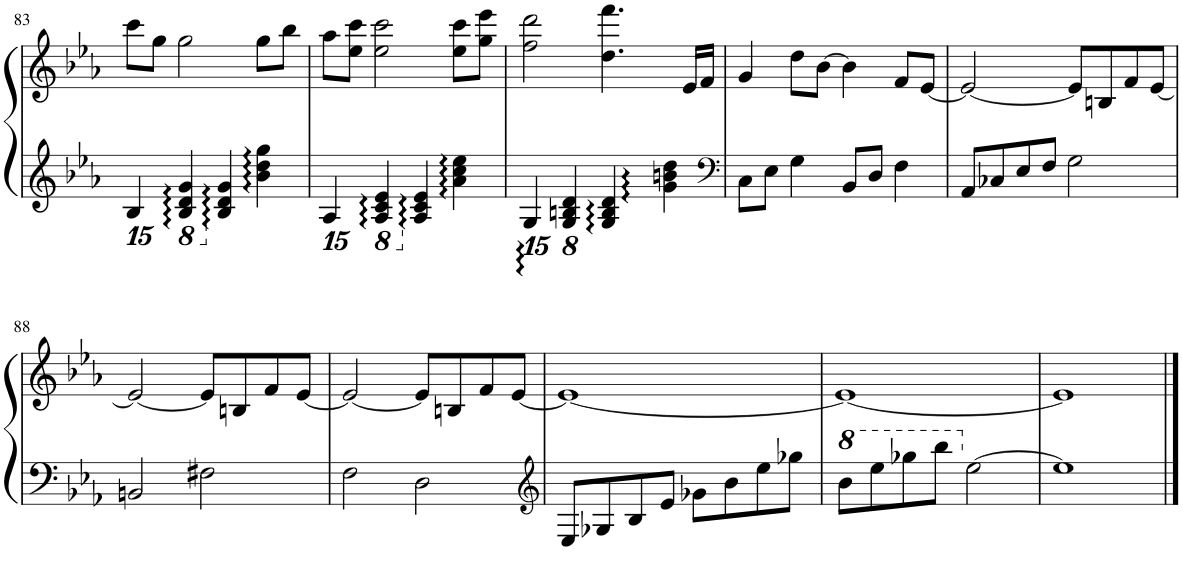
**kern	**kern
*part1	*part1
*staff2	*staff1
*I"Piano	*
*I'Pno.	*
!!LO:PB:g=z
*clefG2	*clefG2
*k[b-e-a-]	*k[b-e-a-]
*M4/4	*M4/4
*15ba	*
=83	=83
4BBB-/	8ccc\L
.	8gg\J
*X15ba	*
*8ba	*
4BB-/ 4D/ 4G/	2gg\
*X8ba	*
4B-/ 4d/ 4g/	.
4b-\ 4dd\ 4gg\	8gg\L
.	8bb-\J
=84	=84
*15ba	*
4AAA-/	8aa-\L
.	8ee-\ 8ccc\J
*X15ba	*
*8ba	*
4AA-/ 4C/ 4E-/	2ee-\ 2ccc\
*X8ba	*
4A-/ 4c/ 4e-/	.
4a-\ 4cc\ 4ee-\	8ee-\ 8ccc\L
.	8gg\ 8eee-\J
=85	=85
*15ba	*
4GGG/	2ff\ 2ddd\
*X15ba	*
*8ba	*
4GG/ 4BBn/ 4D/	.
*X8ba	*
4G/ 4B/ 4d/	4.dd\ 4.fff\
4g\ 4bn\ 4dd\	.
.	16e-/LL
.	16f/JJ
=86	=86
*clefF4	*
8C\L	4g/
8E-\J	.
4G\	8dd\L
.	[8b-\J
8BB-/L	4b-\]
8D/J	.
4F\	8f/L
.	[8e-/J
=87	=87
8AA-/L	2e-/_
8C-X/	.
8E-/	.
8F/J	.
2G\	8e-/L]
.	8Bn/
.	8f/
.	[8e-/J
!!LO:LB:g=z
=88	=88
2BBn/	2e-/_
2F#X\	8e-/L]
.	8Bn/
.	8f/
.	[8e-/J
=89	=89
2F\	2e-/_
2D\	8e-/L]
.	8Bn/
.	8f/
.	[8e-/J
=90	=90
*clefG2	*
8E-/L	1e-_
8G-X/	.
8B-/	.
8e-/J	.
8g-X\L	.
8b-\	.
8ee-\	.
8gg-X\J	.
=91	=91
*8va	*
8bb-\L	1e-_
8eee-\	.
8ggg-X\	.
8bbb-\J	.
*X8va	*
[2ee-\	.
=92	=92
1ee-]	1e-]
==	==
*-	*-
